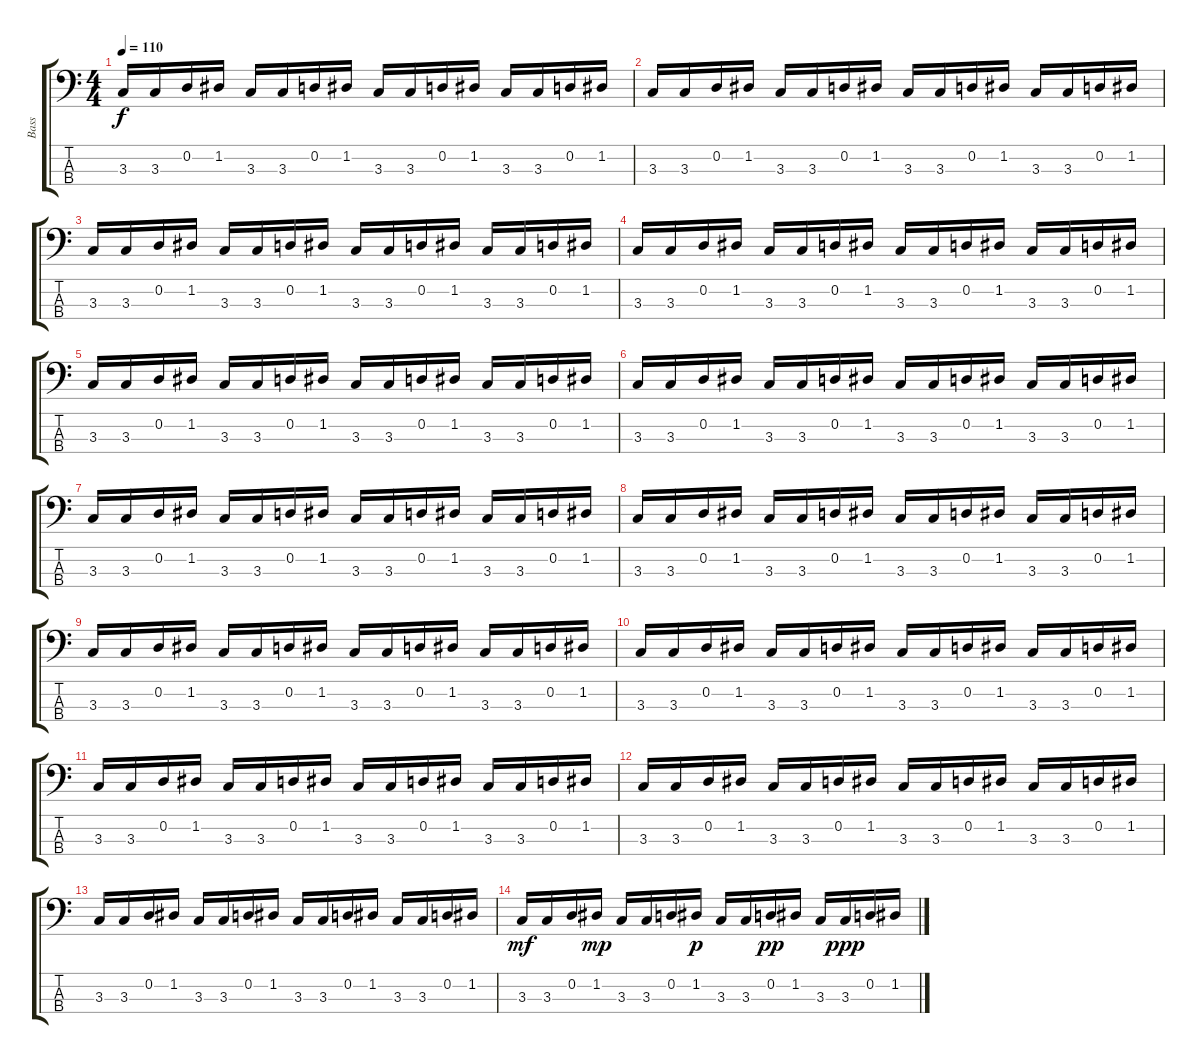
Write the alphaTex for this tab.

\track ("Bass        " "Bass      ") {instrument fretlessbass}
\staff {score tabs}
\tuning (G2 D2 A1 E1) {hide}
\ts (4 4)
\tempo 110
\clef f4
\ks c
3.3.16{dy f} 3.3.16 0.2.16 1.2.16 3.3.16 3.3.16 0.2.16 1.2.16 3.3.16 3.3.16 0.2.16 1.2.16 3.3.16 3.3.16 0.2.16 1.2.16 |
3.3.16 3.3.16 0.2.16 1.2.16 3.3.16 3.3.16 0.2.16 1.2.16 3.3.16 3.3.16 0.2.16 1.2.16 3.3.16 3.3.16 0.2.16 1.2.16 |
3.3.16 3.3.16 0.2.16 1.2.16 3.3.16 3.3.16 0.2.16 1.2.16 3.3.16 3.3.16 0.2.16 1.2.16 3.3.16 3.3.16 0.2.16 1.2.16 |
3.3.16 3.3.16 0.2.16 1.2.16 3.3.16 3.3.16 0.2.16 1.2.16 3.3.16 3.3.16 0.2.16 1.2.16 3.3.16 3.3.16 0.2.16 1.2.16 |
3.3.16 3.3.16 0.2.16 1.2.16 3.3.16 3.3.16 0.2.16 1.2.16 3.3.16 3.3.16 0.2.16 1.2.16 3.3.16 3.3.16 0.2.16 1.2.16 |
3.3.16 3.3.16 0.2.16 1.2.16 3.3.16 3.3.16 0.2.16 1.2.16 3.3.16 3.3.16 0.2.16 1.2.16 3.3.16 3.3.16 0.2.16 1.2.16 |
3.3.16 3.3.16 0.2.16 1.2.16 3.3.16 3.3.16 0.2.16 1.2.16 3.3.16 3.3.16 0.2.16 1.2.16 3.3.16 3.3.16 0.2.16 1.2.16 |
3.3.16 3.3.16 0.2.16 1.2.16 3.3.16 3.3.16 0.2.16 1.2.16 3.3.16 3.3.16 0.2.16{volume 12} 1.2.16 3.3.16{volume 12} 3.3.16 0.2.16{volume 12} 1.2.16 |
3.3.16{volume 12} 3.3.16 0.2.16{volume 11} 1.2.16 3.3.16{volume 11} 3.3.16 0.2.16{volume 11} 1.2.16 3.3.16{volume 10} 3.3.16 0.2.16{volume 10} 1.2.16 3.3.16{volume 10} 3.3.16 0.2.16{volume 10} 1.2.16 |
3.3.16{volume 10} 3.3.16 0.2.16{volume 9} 1.2.16 3.3.16{volume 9} 3.3.16 0.2.16{volume 9} 1.2.16 3.3.16{volume 8} 3.3.16 0.2.16{volume 8} 1.2.16 3.3.16{volume 8} 3.3.16 0.2.16{volume 8} 1.2.16 |
3.3.16{volume 8} 3.3.16 0.2.16{volume 7} 1.2.16 3.3.16{volume 7} 3.3.16 0.2.16{volume 7} 1.2.16 3.3.16{volume 6} 3.3.16 0.2.16{volume 6} 1.2.16 3.3.16{volume 6} 3.3.16 0.2.16{volume 6} 1.2.16 |
3.3.16{volume 6} 3.3.16 0.2.16{volume 5} 1.2.16 3.3.16{volume 5} 3.3.16 0.2.16{volume 5} 1.2.16 3.3.16{volume 4} 3.3.16 0.2.16{volume 4} 1.2.16 3.3.16{volume 4} 3.3.16 0.2.16{volume 4} 1.2.16 |
3.3.16{volume 4} 3.3.16 0.2.16{volume 3} 1.2.16 3.3.16{volume 3} 3.3.16 0.2.16{volume 3} 1.2.16 3.3.16{volume 2} 3.3.16 0.2.16{volume 2} 1.2.16 3.3.16{volume 2} 3.3.16 0.2.16{volume 2} 1.2.16 |
3.3.16{dy mf volume 2} 3.3.16 0.2.16{volume 1} 1.2.16{dy mp} 3.3.16{volume 1} 3.3.16 0.2.16{volume 1} 1.2.16{dy p} 3.3.16{volume 0} 3.3.16 0.2.16{dy pp volume 0} 1.2.16 3.3.16{volume 0} 3.3.16{dy ppp} 0.2.16 1.2.16
